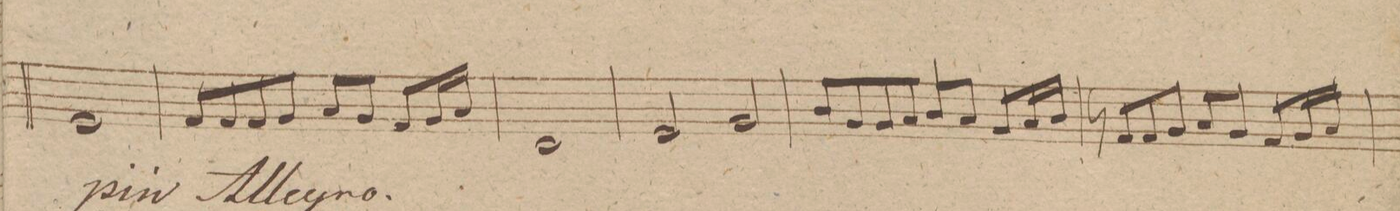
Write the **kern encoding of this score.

**kern	**dynam
*I"Clarinetto 2do in A.	*
*clefG2	*
*k[f#c#g#d#]	*
*met(c)	*
*M4/4	*
1c#/	.
=45	=45
8d#/L	.
8d#/	.
8d#/	.
8e/J	.
8f#/L	.
8e/J	.
8d#/L	.
16e/L	.
16f#/JJ	.
=46	=46
1B/	.
=47	=47
2c#/	.
2e/	.
=48	=48
8g#/L	.
8e/	.
8e/	.
8f#/J	.
8g#/L	.
8f#/J	.
8e/L	.
16f#/L	.
16g#/JJ	.
=49	=49
8r	.
8d#/L	.
8d#/	.
8e/J	.
8f#/L	.
8e/J	.
8d#/L	.
16e/L	.
16f#/JJ	.
=50||	=50||
*-	*-
